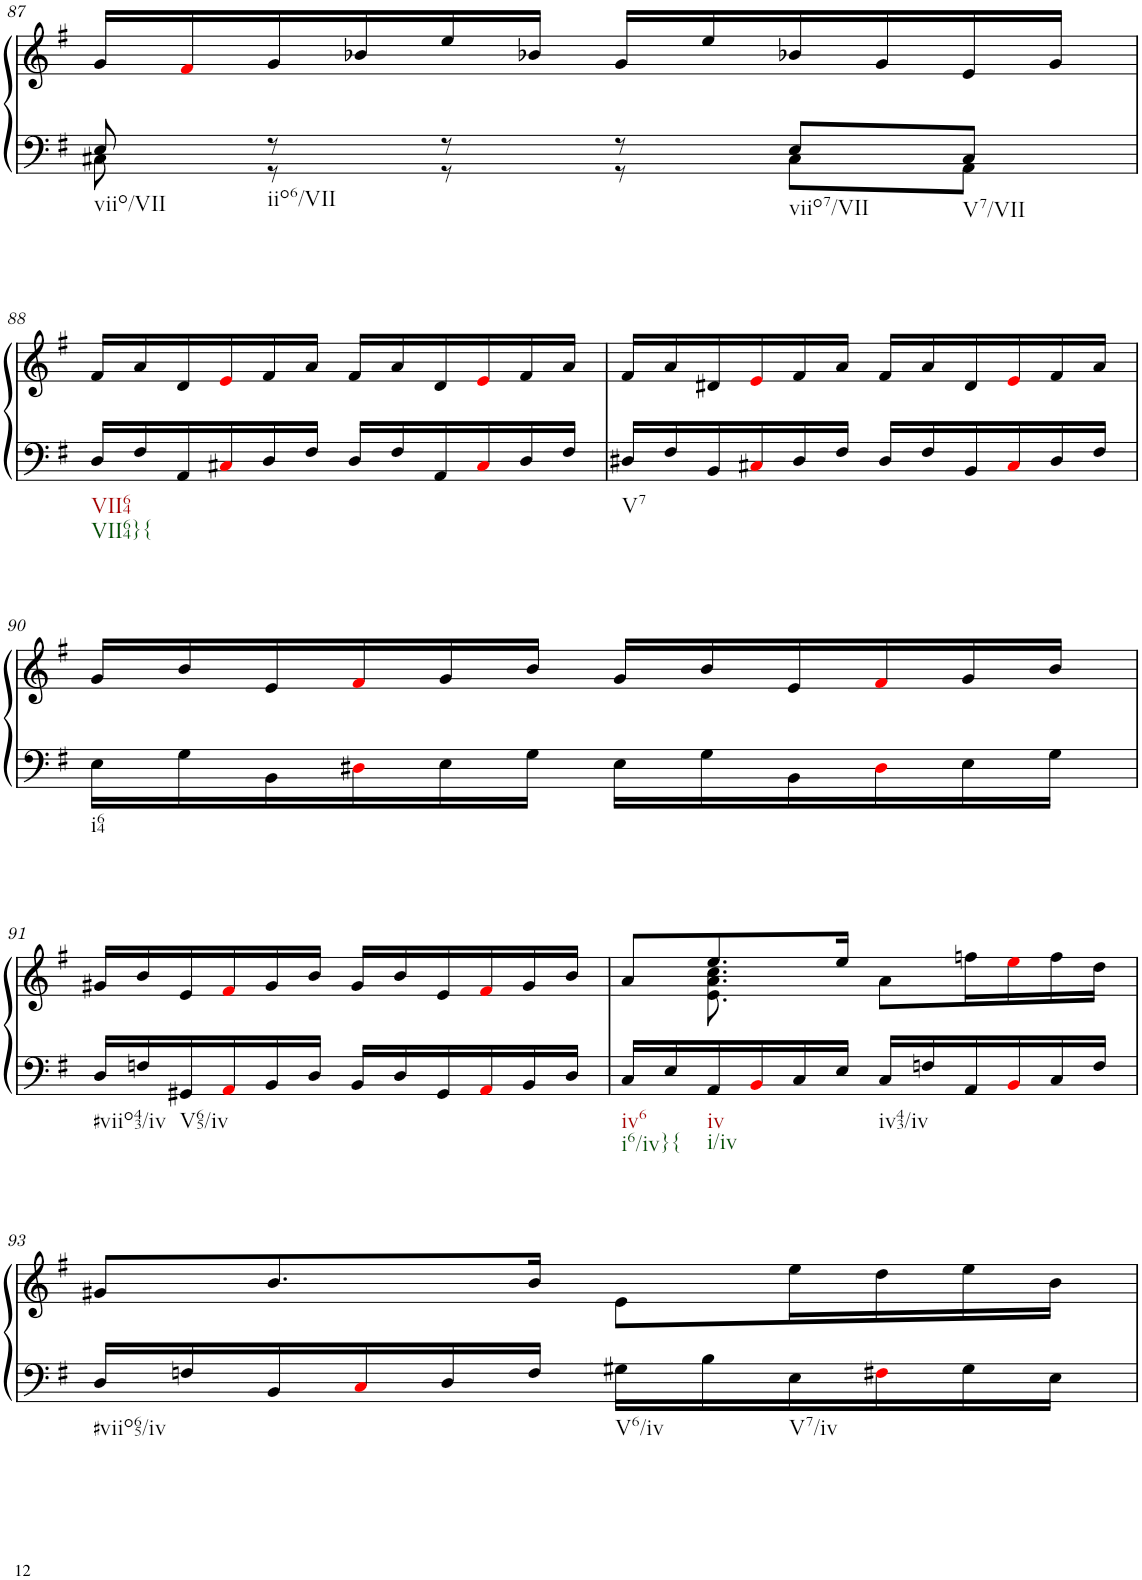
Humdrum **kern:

**kern	**kern
*part1	*part1
*staff2	*staff1
*I"unbenannt9	*
!!LO:PB:g=z
*clefF4	*clefG2
*k[f#]	*k[f#]
*M6/8	*M6/8
=87	=87
*^	*
!LO:TX:b:t=viio/VII	!	!
8E/	8C#X\	16g/LL
.	.	16f#i/
!LO:TX:b:t=iio6/VII	!	!
8r	8r	16g/
.	.	16b-X/
8r	8r	16ee/
.	.	16b-X/JJ
8r	8r	16g/LL
.	.	16ee/
!LO:TX:b:t=viio7/VII	!	!
8E/L	8C#\L	16b-X/
.	.	16g/
!LO:TX:b:t=V7/VII	!	!
8C#/J	8AA\J	16e/
.	.	16g/JJ
*v	*v	*
!!LO:LB:g=z
=88	=88
!LO:TX:b:t=VII64	!
!LO:TX:b:t=VII64}{	!
16D/LL	16f#/LL
16F#/	16a/
16AA/	16d/
16C#Xi/	16ei/
16D/	16f#/
16F#/JJ	16a/JJ
16D/LL	16f#/LL
16F#/	16a/
16AA/	16d/
16C#i/	16ei/
16D/	16f#/
16F#/JJ	16a/JJ
=89	=89
!LO:TX:b:t=V7	!
16D#X/LL	16f#/LL
16F#/	16a/
16BB/	16d#X/
16C#Xi/	16ei/
16D#/	16f#/
16F#/JJ	16a/JJ
16D#/LL	16f#/LL
16F#/	16a/
16BB/	16d#/
16C#i/	16ei/
16D#/	16f#/
16F#/JJ	16a/JJ
!!LO:LB:g=z
=90	=90
!LO:TX:b:t=i64	!
16E\LL	16g/LL
16G\	16b/
16BB\	16e/
16D#Xi\	16f#i/
16E\	16g/
16G\JJ	16b/JJ
16E\LL	16g/LL
16G\	16b/
16BB\	16e/
16D#i\	16f#i/
16E\	16g/
16G\JJ	16b/JJ
!!LO:LB:g=z
=91	=91
!LO:TX:b:t=#viio43/iv	!
16D/LL	16g#X/LL
16Fn/	16b/
!LO:TX:b:t=V65/iv	!
16GG#X/	16e/
16AAi/	16f#i/
16BB/	16g#/
16D/JJ	16b/JJ
16BB/LL	16g#/LL
16D/	16b/
16GG#/	16e/
16AAi/	16f#i/
16BB/	16g#/
16D/JJ	16b/JJ
=92	=92
*	*^
!LO:TX:b:t=iv6	!	!
!LO:TX:b:t=i6/iv}{	!	!
16C/LL	8a/L	8ryy
16E/	.	.
!LO:TX:b:t=iv	!	!
!LO:TX:b:t=i/iv	!	!
16AA/	8.ee/	8.e\ 8.a\ 8.cc\
16BBi/	.	.
16C/	.	.
16E/JJ	16ee/Jk	4..ryy
!LO:TX:b:t=iv43/iv	!	!
16C/LL	8a\L	.
16Fn/	.	.
16AA/	16ffn\L	.
16BBi/	16eei\	.
16C/	16ff\	.
16F/JJ	16dd\JJ	.
!!LO:LB:g=z	!!
=93	=93	=93
!LO:TX:b:t=#viio65/iv	!	!
16D/LL	8g#X/L	4.ryy
16Fn/	.	.
16BB/	8.b/	.
16Ci/	.	.
16D/	.	.
16F/JJ	16b/Jk	.
!LO:TX:b:t=V6/iv	!	!
16G#X\LL	8ryy	8e\L
16B\	.	.
!LO:TX:b:t=V7/iv	!	!
16E\	4ryy	16ee\L
16F#Xi\	.	16dd\
16G#\	.	16ee\
16E\JJ	.	16b\JJ
*	*v	*v
=	=
*-	*-
